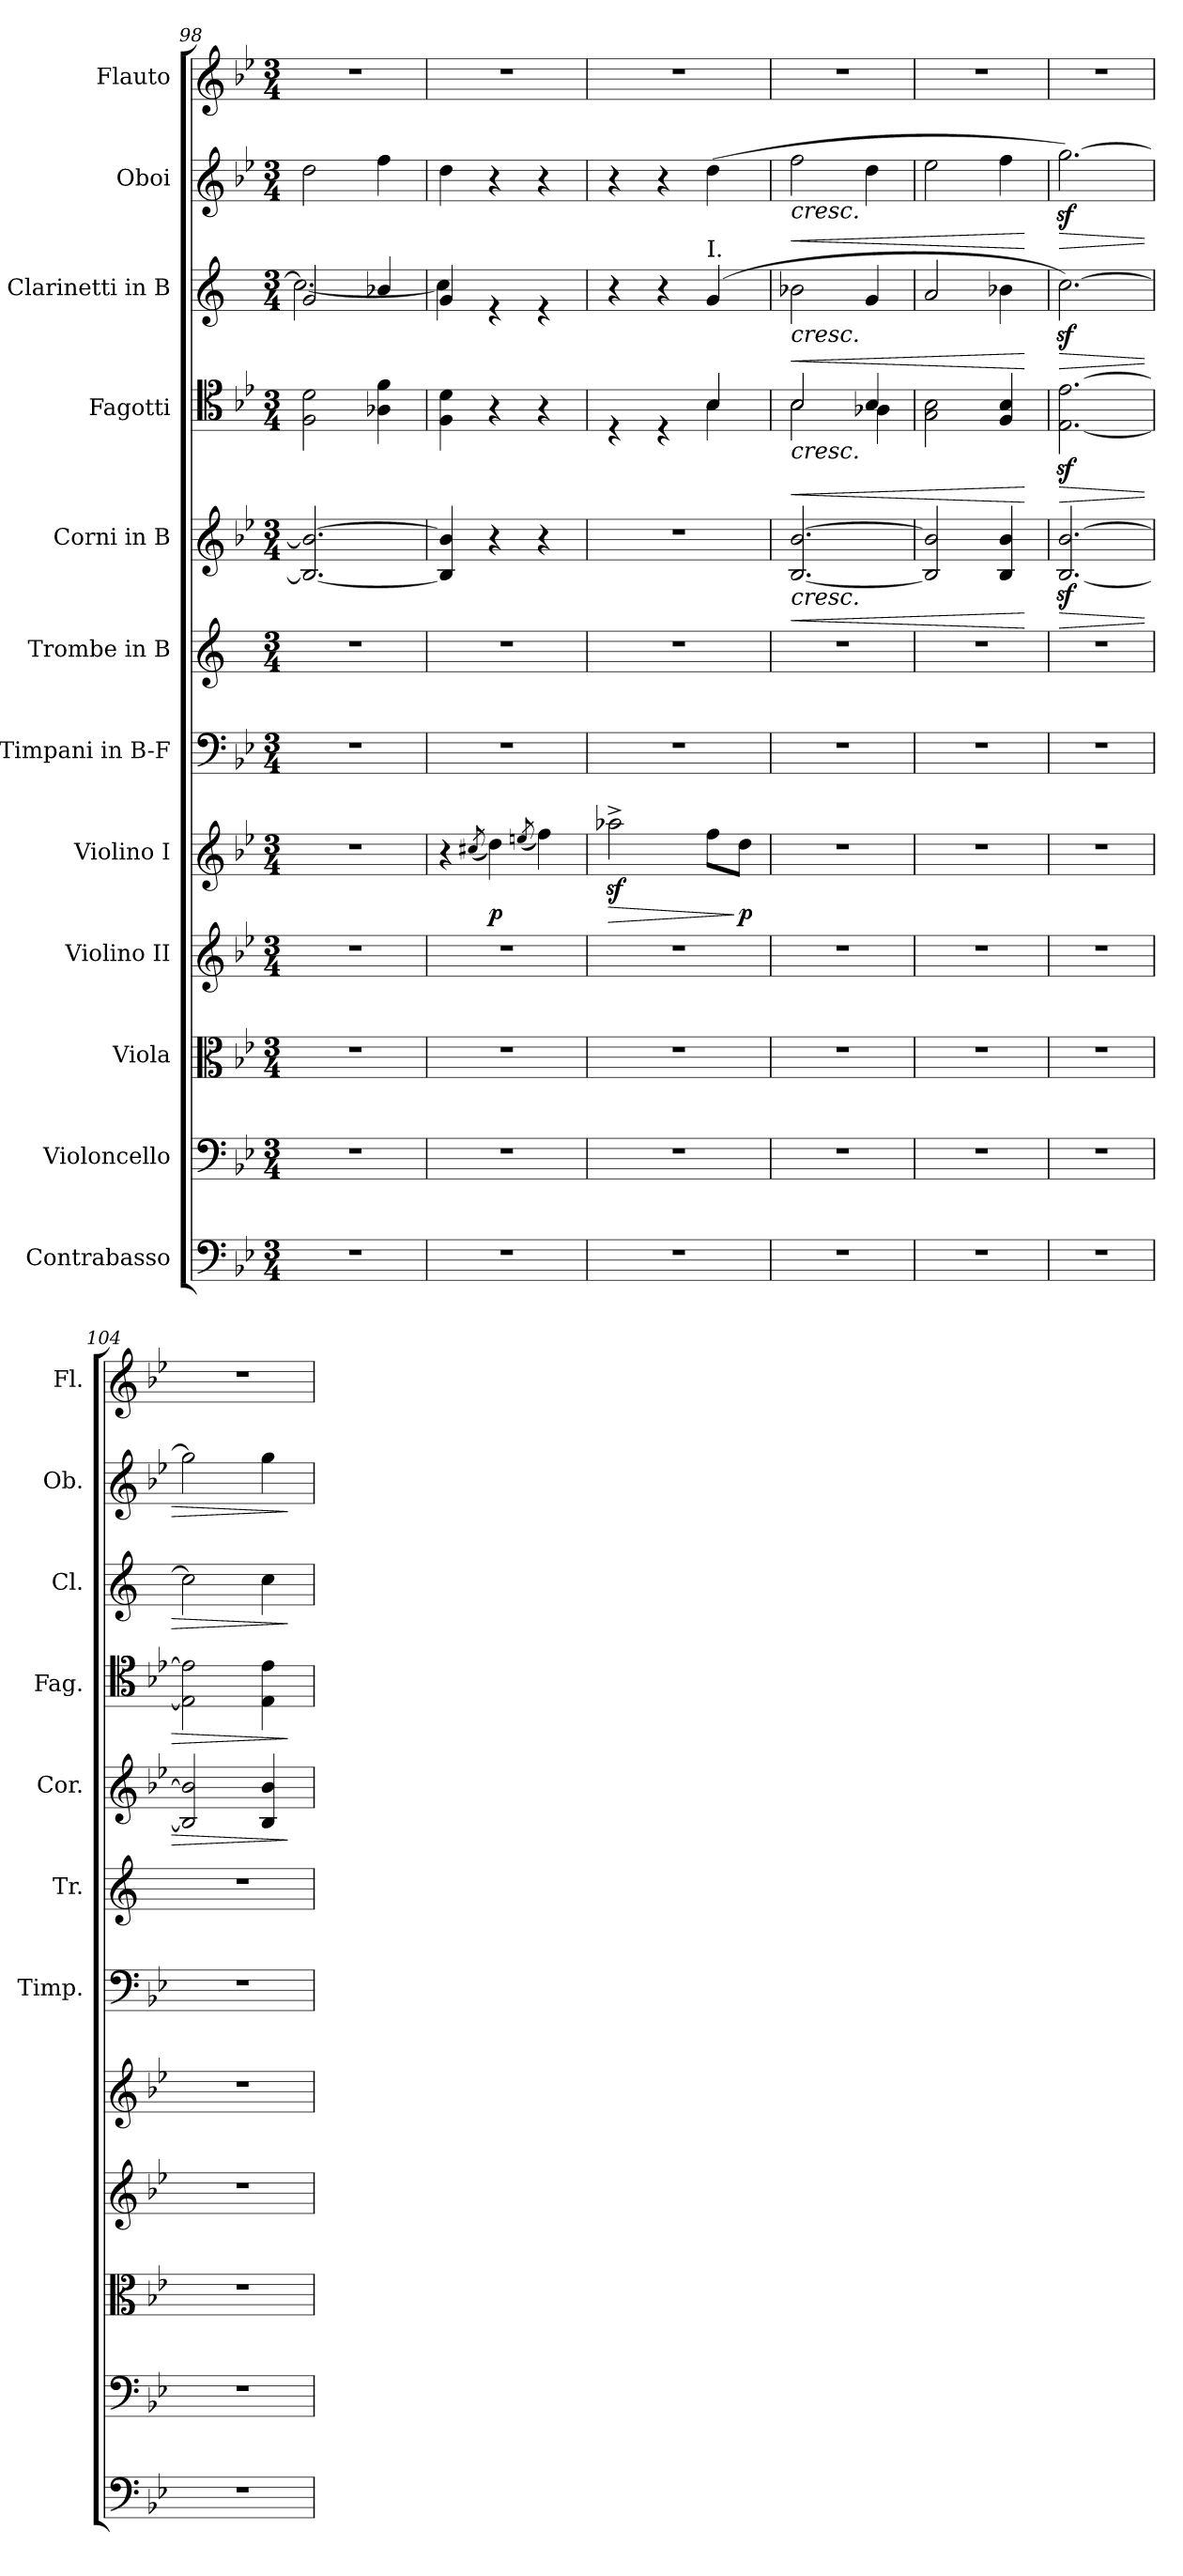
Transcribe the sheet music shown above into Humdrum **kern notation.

**kern	**kern	**kern	**kern	**kern	**dynam	**kern	**kern	**kern	**dynam	**kern	**dynam	**kern	**dynam	**kern	**dynam	**kern
*part12	*part11	*part10	*part9	*part8	*part8	*part7	*part6	*part5	*part5	*part4	*part4	*part3	*part3	*part2	*part2	*part1
*staff12	*staff11	*staff10	*staff9	*staff8	*staff8	*staff7	*staff6	*staff5	*staff5	*staff4	*staff4	*staff3	*staff3	*staff2	*staff2	*staff1
*I"Contrabasso	*I"Violoncello	*I"Viola	*I"Violino II	*I"Violino I	*	*I"Timpani in B-F	*I"Trombe in B	*I"Corni in B	*	*I"Fagotti	*	*I"Clarinetti in B	*	*I"Oboi	*	*I"Flauto
*	*	*	*	*	*	*I'Timp.	*I'Tr.	*I'Cor.	*	*I'Fag.	*	*I'Cl.	*	*I'Ob.	*	*I'Fl.
*clefF4	*clefF4	*clefC3	*clefG2	*clefG2	*	*clefF4	*clefG2	*clefG2	*	*clefC4	*	*clefG2	*	*clefG2	*	*clefG2
*ITrd7c12	*	*	*	*	*	*	*ITrd1c2	*ITrd8c14	*	*	*	*ITrd1c2	*	*	*	*
*k[b-e-]	*k[b-e-]	*k[b-e-]	*k[b-e-]	*k[b-e-]	*	*k[b-e-]	*k[b-e-]	*k[b-e-]	*	*k[b-e-]	*	*k[b-e-]	*	*k[b-e-]	*	*k[b-e-]
*M3/4	*M3/4	*M3/4	*M3/4	*M3/4	*	*M3/4	*M3/4	*M3/4	*	*M3/4	*	*M3/4	*	*M3/4	*	*M3/4
=98	=98	=98	=98	=98	=98	=98	=98	=98	=98	=98	=98	=98	=98	=98	=98	=98
*	*	*	*	*	*	*	*	*	*	*	*	*^	*	*	*	*
2.r	2.r	2.r	2.r	2.r	.	2.r	2.r	2.BB-/_ 2.B-/_	.	2F\ 2d\	.	2f/	2.b-\_	.	2dd\	.	2.r
.	.	.	.	.	.	.	.	.	.	4A-X\ 4f\	.	4a-X/	.	.	4ff\	.	.
!!LO:PB:g=z
=99	=99	=99	=99	=99	=99	=99	=99	=99	=99	=99	=99	=99	=99	=99	=99	=99	=99
2.r	2.r	2.r	2.r	4r	.	2.r	2.r	4BB-/] 4B-/]	.	4F\ 4d\	.	4f/	4b-\]	.	4dd\	.	2.r
.	.	.	.	(8qcc#X/	.	.	.	.	.	.	.	.	.	.	.	.	.
!	!	!	!	!	!LO:DY:b	!	!	!	!	!	!	!	!	!	!	!	!
.	.	.	.	4dd\)	p	.	.	4r	.	4r	.	4re	2ryy	.	4r	.	.
.	.	.	.	(8qeen/	.	.	.	.	.	.	.	.	.	.	.	.	.
.	.	.	.	4ff\)	.	.	.	4r	.	4r	.	4re	.	.	4r	.	.
*	*	*	*	*	*	*	*	*	*	*	*	*v	*v	*	*	*	*
=100	=100	=100	=100	=100	=100	=100	=100	=100	=100	=100	=100	=100	=100	=100	=100	=100
!	!	!	!	!	!LO:HP:b	!	!	!	!	!	!	!	!	!	!	!
*	*	*	*	*	*	*	*	*	*	*^	*	*	*	*	*	*
2.r	2.r	2.r	2.r	2aa-Xz<^\	>	2.r	2.r	2.r	.	4rD	2ryy	.	4r	.	4r	.	2.r
.	.	.	.	.	.	.	.	.	.	4rD	.	.	4r	.	4r	.	.
!	!	!	!	!	!	!	!	!	!	!	!	!	!LO:TX:a:t=I.	!	!	!	!
.	.	.	.	8ff\L	.	.	.	.	.	4B-/	4B-\	.	(4f/	.	(4dd\	.	.
!	!	!	!	!	!LO:DY:n=1:b	!	!	!	!	!	!	!	!	!	!	!	!
.	.	.	.	8dd\J	] p	.	.	.	.	.	.	.	.	.	.	.	.
=101	=101	=101	=101	=101	=101	=101	=101	=101	=101	=101	=101	=101	=101	=101	=101	=101	=101
!	!	!	!	!	!	!	!	!	!	!	!	!	!	!	!LO:TX:b:i:t=cresc.	!	!
!	!	!	!	!	!	!	!	!	!	!	!	!	!LO:TX:b:i:t=cresc.	!	!	!	!
!	!	!	!	!	!	!	!	!	!	!LO:TX:b:i:t=cresc.	!	!	!	!	!	!	!
!	!	!	!	!	!	!	!	!LO:TX:b:i:t=cresc.	!	!	!	!	!	!	!	!	!
!	!	!	!	!	!	!	!	!	!LO:HP:b	!	!	!LO:HP:b	!	!LO:HP:b	!	!LO:HP:b	!
2.r	2.r	2.r	2.r	2.r	.	2.r	2.r	[2.BB-/ [2.B-/	<	2B-/	2B-\	<	2a-X\	<	2ff\	<	2.r
.	.	.	.	.	.	.	.	.	.	4B-/	4A-X\	.	4f/	.	4dd\	.	.
*	*	*	*	*	*	*	*	*	*	*v	*v	*	*	*	*	*	*
=102	=102	=102	=102	=102	=102	=102	=102	=102	=102	=102	=102	=102	=102	=102	=102	=102
2.r	2.r	2.r	2.r	2.r	.	2.r	2.r	2BB-/] 2B-/]	.	2G\ 2B-\	.	2g/	.	2ee-\	.	2.r
.	.	.	.	.	.	.	.	4BB-/ 4B-/	.	4F/ 4B-/	.	4a-X\	.	4ff\	.	.
.	.	.	.	.	.	.	.	.	[	.	[	.	[	.	[	.
=103	=103	=103	=103	=103	=103	=103	=103	=103	=103	=103	=103	=103	=103	=103	=103	=103
!	!	!	!	!	!	!	!	!	!LO:HP:b	!	!LO:HP:b	!	!LO:HP:b	!	!LO:HP:b	!
2.r	2.r	2.r	2.r	2.r	.	2.r	2.r	[2.BB-/z< [2.B-/z<	>	[2.E-\z< [2.e-\z<	>	[2.b-z<\)	>	[2.ggz<\)	>	2.r
=104	=104	=104	=104	=104	=104	=104	=104	=104	=104	=104	=104	=104	=104	=104	=104	=104
2.r	2.r	2.r	2.r	2.r	.	2.r	2.r	2BB-/] 2B-/]	.	2E-\] 2e-\]	.	2b-\]	.	2gg\]	.	2.r
.	.	.	.	.	.	.	.	4BB-/ 4B-/	.	4E-\ 4e-\	.	4b-\	.	4gg\	.	.
.	.	.	.	.	.	.	.	.	]	.	]	.	]	.	]	.
=	=	=	=	=	=	=	=	=	=	=	=	=	=	=	=	=
*-	*-	*-	*-	*-	*-	*-	*-	*-	*-	*-	*-	*-	*-	*-	*-	*-
